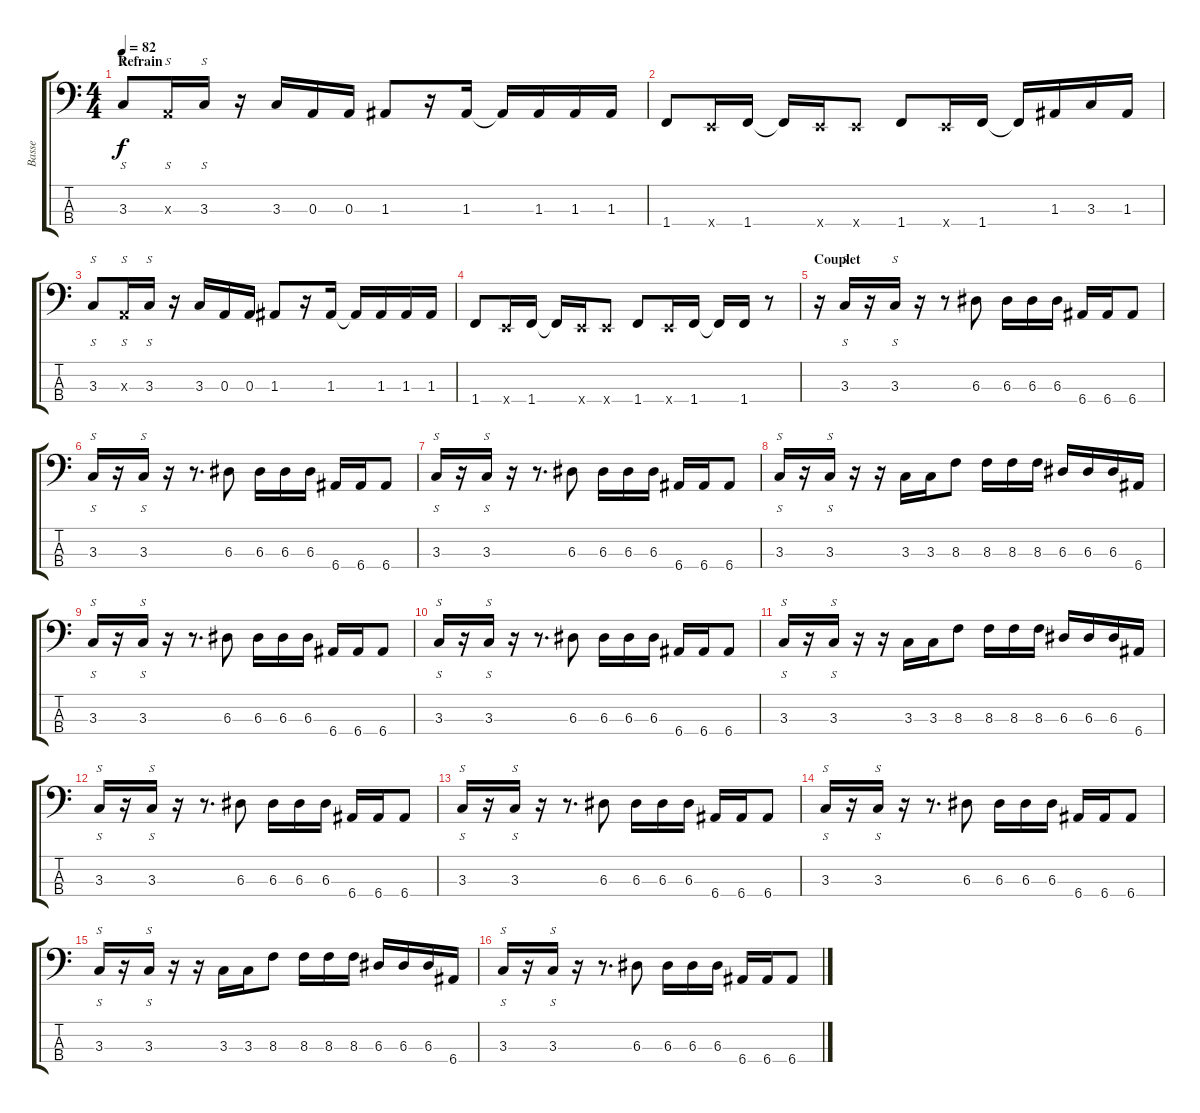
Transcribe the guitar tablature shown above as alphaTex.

\track ("Basse" "Basse") {instrument electricbassfinger}
\staff {score tabs}
\tuning (G2 D2 A1 E1) {hide}
\ts (4 4)
\section ("" "Refrain")
\tempo 82
\clef f4
\ks c
3.3.8{s dy f instrument slapbass1} 0.3{x}.16{s} 3.3.16{s} r.16 3.3.16{instrument electricbassfinger} 0.3.16 0.3.16 1.3.8 r.16 1.3.16 1.3{t}.16 1.3.16 1.3.16 1.3.16 |
1.4.8 0.4{x}.16 1.4.16 1.4{t}.16 0.4{x}.16 0.4{x}.8 1.4.8 0.4{x}.16 1.4.16 1.4{t}.16 1.3.16 3.3.16 1.3.16 |
3.3.8{s instrument slapbass1} 0.3{x}.16{s} 3.3.16{s} r.16 3.3.16{instrument electricbassfinger} 0.3.16 0.3.16 1.3.8 r.16 1.3.16 1.3{t}.16 1.3.16 1.3.16 1.3.16 |
1.4.8 0.4{x}.16 1.4.16 1.4{t}.16 0.4{x}.16 0.4{x}.8 1.4.8 0.4{x}.16 1.4.16 1.4{t}.16 1.4.16 r.8 |
\section ("" "Couplet")
r.16 3.3.16{s instrument slapbass1} r.16 3.3.16{s} r.16 r.8 6.3.8{instrument electricbassfinger} 6.3.16 6.3.16 6.3.16 6.4.16 6.4.16 6.4.8 |
3.3.16{s instrument slapbass1} r.16 3.3.16{s} r.16 r.8{d} 6.3.8{instrument electricbassfinger} 6.3.16 6.3.16 6.3.16 6.4.16 6.4.16 6.4.8 |
3.3.16{s instrument slapbass1} r.16 3.3.16{s} r.16 r.8{d} 6.3.8{instrument electricbassfinger} 6.3.16 6.3.16 6.3.16 6.4.16 6.4.16 6.4.8 |
3.3.16{s instrument slapbass1} r.16 3.3.16{s} r.16 r.16 3.3.16{instrument electricbassfinger} 3.3.16 8.3.8 8.3.16 8.3.16 8.3.16 6.3.16 6.3.16 6.3.16 6.4.16 |
3.3.16{s instrument slapbass1} r.16 3.3.16{s} r.16 r.8{d} 6.3.8{instrument electricbassfinger} 6.3.16 6.3.16 6.3.16 6.4.16 6.4.16 6.4.8 |
3.3.16{s instrument slapbass1} r.16 3.3.16{s} r.16 r.8{d} 6.3.8{instrument electricbassfinger} 6.3.16 6.3.16 6.3.16 6.4.16 6.4.16 6.4.8 |
3.3.16{s instrument slapbass1} r.16 3.3.16{s} r.16 r.16 3.3.16{instrument electricbassfinger} 3.3.16 8.3.8 8.3.16 8.3.16 8.3.16 6.3.16 6.3.16 6.3.16 6.4.16 |
3.3.16{s instrument slapbass1} r.16 3.3.16{s} r.16 r.8{d} 6.3.8{instrument electricbassfinger} 6.3.16 6.3.16 6.3.16 6.4.16 6.4.16 6.4.8 |
3.3.16{s instrument slapbass1} r.16 3.3.16{s} r.16 r.8{d} 6.3.8{instrument electricbassfinger} 6.3.16 6.3.16 6.3.16 6.4.16 6.4.16 6.4.8 |
3.3.16{s instrument slapbass1} r.16 3.3.16{s} r.16 r.8{d} 6.3.8{instrument electricbassfinger} 6.3.16 6.3.16 6.3.16 6.4.16 6.4.16 6.4.8 |
3.3.16{s instrument slapbass1} r.16 3.3.16{s} r.16 r.16 3.3.16{instrument electricbassfinger} 3.3.16 8.3.8 8.3.16 8.3.16 8.3.16 6.3.16 6.3.16 6.3.16 6.4.16 |
3.3.16{s instrument slapbass1} r.16 3.3.16{s} r.16 r.8{d} 6.3.8{instrument electricbassfinger} 6.3.16 6.3.16 6.3.16 6.4.16 6.4.16 6.4.8
